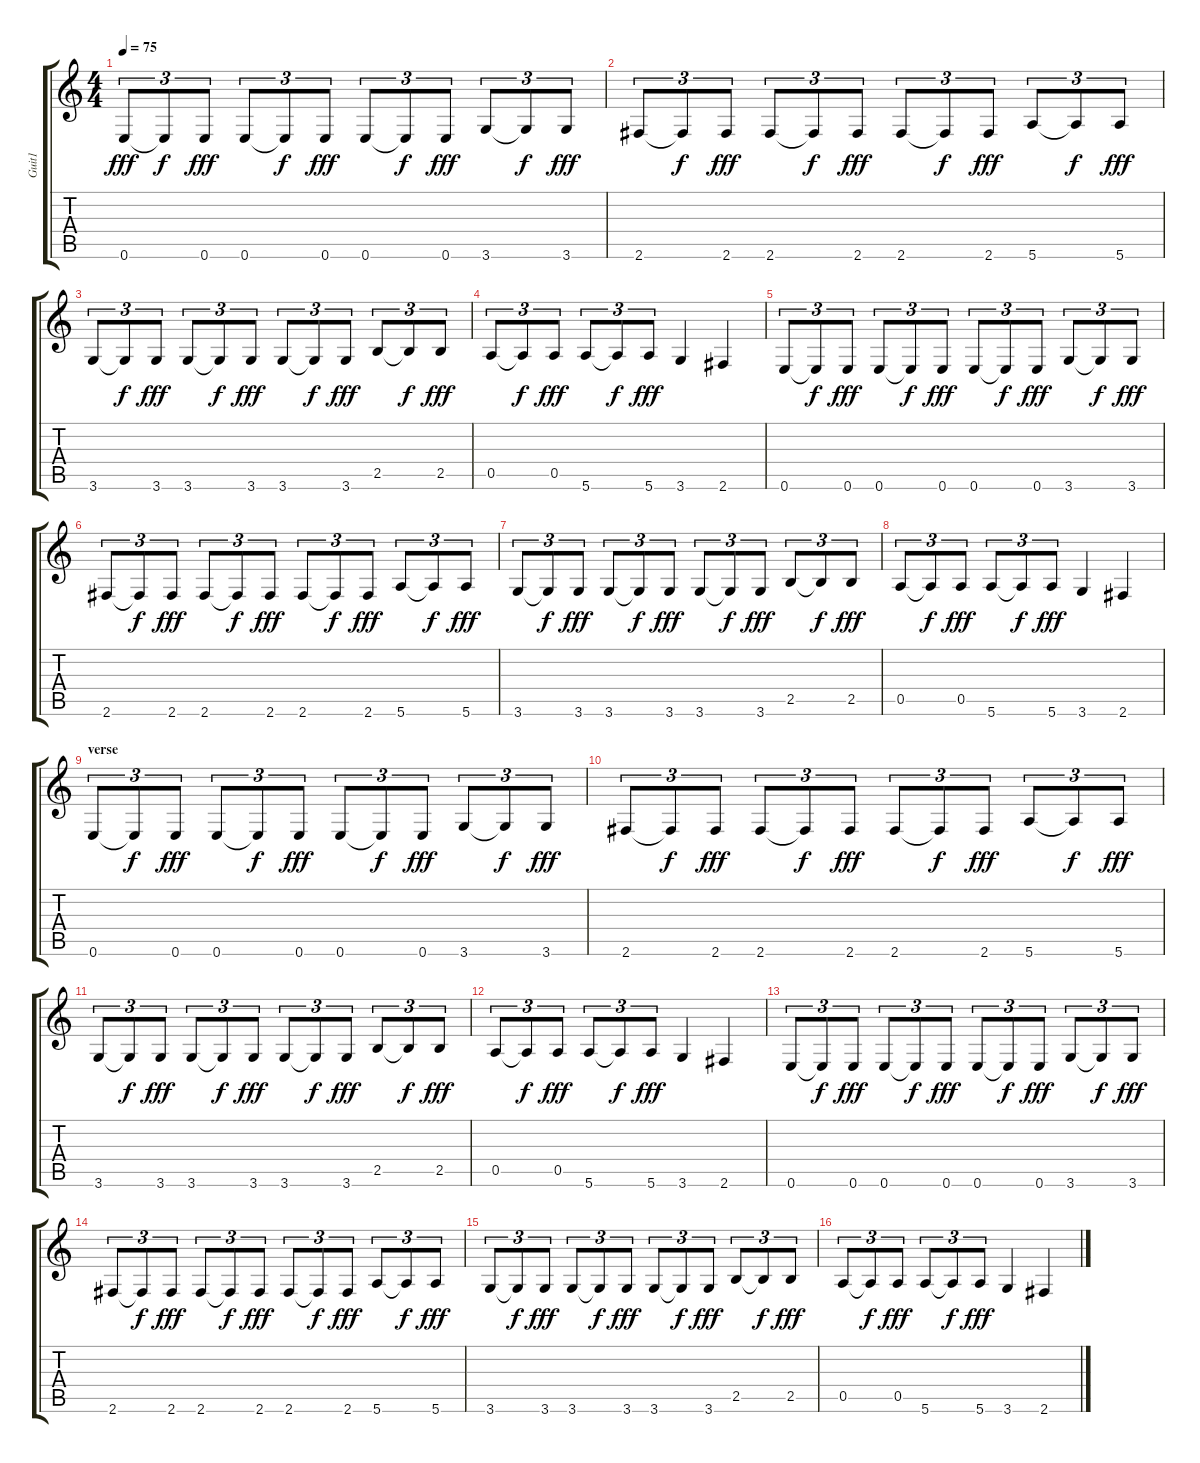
\track ("Guit1" "Guit1") {instrument overdrivenguitar}
\staff {score tabs}
\tuning (E4 B3 G3 D3 A2 E2) {hide}
\ts (4 4)
\tempo 75
\clef g2
\ks c
0.6.8{tu (3 2) dy fff instrument overdrivenguitar} 0.6{t}.8{tu (3 2) dy f} 0.6.8{tu (3 2) dy fff} 0.6.8{tu (3 2)} 0.6{t}.8{tu (3 2) dy f} 0.6.8{tu (3 2) dy fff} 0.6.8{tu (3 2)} 0.6{t}.8{tu (3 2) dy f} 0.6.8{tu (3 2) dy fff} 3.6.8{tu (3 2)} 3.6{t}.8{tu (3 2) dy f} 3.6.8{tu (3 2) dy fff} |
2.6.8{tu (3 2)} 2.6{t}.8{tu (3 2) dy f} 2.6.8{tu (3 2) dy fff} 2.6.8{tu (3 2)} 2.6{t}.8{tu (3 2) dy f} 2.6.8{tu (3 2) dy fff} 2.6.8{tu (3 2)} 2.6{t}.8{tu (3 2) dy f} 2.6.8{tu (3 2) dy fff} 5.6.8{tu (3 2)} 5.6{t}.8{tu (3 2) dy f} 5.6.8{tu (3 2) dy fff} |
3.6.8{tu (3 2)} 3.6{t}.8{tu (3 2) dy f} 3.6.8{tu (3 2) dy fff} 3.6.8{tu (3 2)} 3.6{t}.8{tu (3 2) dy f} 3.6.8{tu (3 2) dy fff} 3.6.8{tu (3 2)} 3.6{t}.8{tu (3 2) dy f} 3.6.8{tu (3 2) dy fff} 2.5.8{tu (3 2)} 2.5{t}.8{tu (3 2) dy f} 2.5.8{tu (3 2) dy fff} |
0.5.8{tu (3 2)} 0.5{t}.8{tu (3 2) dy f} 0.5.8{tu (3 2) dy fff} 5.6.8{tu (3 2)} 5.6{t}.8{tu (3 2) dy f} 5.6.8{tu (3 2) dy fff} 3.6.4 2.6.4 |
0.6.8{tu (3 2)} 0.6{t}.8{tu (3 2) dy f} 0.6.8{tu (3 2) dy fff} 0.6.8{tu (3 2)} 0.6{t}.8{tu (3 2) dy f} 0.6.8{tu (3 2) dy fff} 0.6.8{tu (3 2)} 0.6{t}.8{tu (3 2) dy f} 0.6.8{tu (3 2) dy fff} 3.6.8{tu (3 2)} 3.6{t}.8{tu (3 2) dy f} 3.6.8{tu (3 2) dy fff} |
2.6.8{tu (3 2)} 2.6{t}.8{tu (3 2) dy f} 2.6.8{tu (3 2) dy fff} 2.6.8{tu (3 2)} 2.6{t}.8{tu (3 2) dy f} 2.6.8{tu (3 2) dy fff} 2.6.8{tu (3 2)} 2.6{t}.8{tu (3 2) dy f} 2.6.8{tu (3 2) dy fff} 5.6.8{tu (3 2)} 5.6{t}.8{tu (3 2) dy f} 5.6.8{tu (3 2) dy fff} |
3.6.8{tu (3 2)} 3.6{t}.8{tu (3 2) dy f} 3.6.8{tu (3 2) dy fff} 3.6.8{tu (3 2)} 3.6{t}.8{tu (3 2) dy f} 3.6.8{tu (3 2) dy fff} 3.6.8{tu (3 2)} 3.6{t}.8{tu (3 2) dy f} 3.6.8{tu (3 2) dy fff} 2.5.8{tu (3 2)} 2.5{t}.8{tu (3 2) dy f} 2.5.8{tu (3 2) dy fff} |
0.5.8{tu (3 2)} 0.5{t}.8{tu (3 2) dy f} 0.5.8{tu (3 2) dy fff} 5.6.8{tu (3 2)} 5.6{t}.8{tu (3 2) dy f} 5.6.8{tu (3 2) dy fff} 3.6.4 2.6.4 |
\section ("" "verse")
0.6.8{tu (3 2)} 0.6{t}.8{tu (3 2) dy f} 0.6.8{tu (3 2) dy fff} 0.6.8{tu (3 2)} 0.6{t}.8{tu (3 2) dy f} 0.6.8{tu (3 2) dy fff} 0.6.8{tu (3 2)} 0.6{t}.8{tu (3 2) dy f} 0.6.8{tu (3 2) dy fff} 3.6.8{tu (3 2)} 3.6{t}.8{tu (3 2) dy f} 3.6.8{tu (3 2) dy fff} |
2.6.8{tu (3 2)} 2.6{t}.8{tu (3 2) dy f} 2.6.8{tu (3 2) dy fff} 2.6.8{tu (3 2)} 2.6{t}.8{tu (3 2) dy f} 2.6.8{tu (3 2) dy fff} 2.6.8{tu (3 2)} 2.6{t}.8{tu (3 2) dy f} 2.6.8{tu (3 2) dy fff} 5.6.8{tu (3 2)} 5.6{t}.8{tu (3 2) dy f} 5.6.8{tu (3 2) dy fff} |
3.6.8{tu (3 2)} 3.6{t}.8{tu (3 2) dy f} 3.6.8{tu (3 2) dy fff} 3.6.8{tu (3 2)} 3.6{t}.8{tu (3 2) dy f} 3.6.8{tu (3 2) dy fff} 3.6.8{tu (3 2)} 3.6{t}.8{tu (3 2) dy f} 3.6.8{tu (3 2) dy fff} 2.5.8{tu (3 2)} 2.5{t}.8{tu (3 2) dy f} 2.5.8{tu (3 2) dy fff} |
0.5.8{tu (3 2)} 0.5{t}.8{tu (3 2) dy f} 0.5.8{tu (3 2) dy fff} 5.6.8{tu (3 2)} 5.6{t}.8{tu (3 2) dy f} 5.6.8{tu (3 2) dy fff} 3.6.4 2.6.4 |
0.6.8{tu (3 2)} 0.6{t}.8{tu (3 2) dy f} 0.6.8{tu (3 2) dy fff} 0.6.8{tu (3 2)} 0.6{t}.8{tu (3 2) dy f} 0.6.8{tu (3 2) dy fff} 0.6.8{tu (3 2)} 0.6{t}.8{tu (3 2) dy f} 0.6.8{tu (3 2) dy fff} 3.6.8{tu (3 2)} 3.6{t}.8{tu (3 2) dy f} 3.6.8{tu (3 2) dy fff} |
2.6.8{tu (3 2)} 2.6{t}.8{tu (3 2) dy f} 2.6.8{tu (3 2) dy fff} 2.6.8{tu (3 2)} 2.6{t}.8{tu (3 2) dy f} 2.6.8{tu (3 2) dy fff} 2.6.8{tu (3 2)} 2.6{t}.8{tu (3 2) dy f} 2.6.8{tu (3 2) dy fff} 5.6.8{tu (3 2)} 5.6{t}.8{tu (3 2) dy f} 5.6.8{tu (3 2) dy fff} |
3.6.8{tu (3 2)} 3.6{t}.8{tu (3 2) dy f} 3.6.8{tu (3 2) dy fff} 3.6.8{tu (3 2)} 3.6{t}.8{tu (3 2) dy f} 3.6.8{tu (3 2) dy fff} 3.6.8{tu (3 2)} 3.6{t}.8{tu (3 2) dy f} 3.6.8{tu (3 2) dy fff} 2.5.8{tu (3 2)} 2.5{t}.8{tu (3 2) dy f} 2.5.8{tu (3 2) dy fff} |
0.5.8{tu (3 2)} 0.5{t}.8{tu (3 2) dy f} 0.5.8{tu (3 2) dy fff} 5.6.8{tu (3 2)} 5.6{t}.8{tu (3 2) dy f} 5.6.8{tu (3 2) dy fff} 3.6.4 2.6.4
